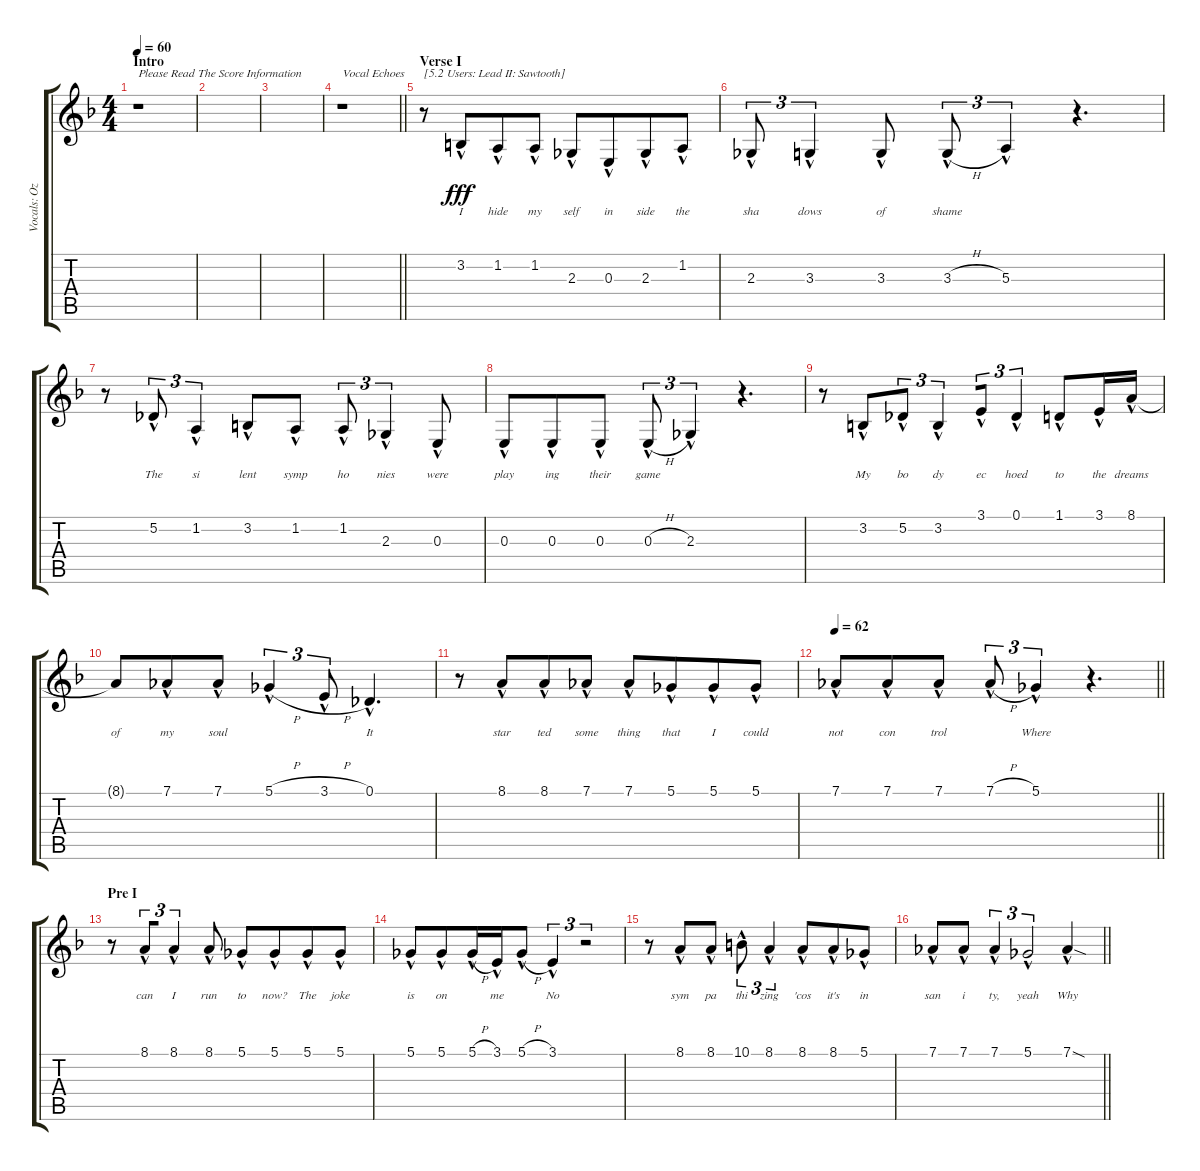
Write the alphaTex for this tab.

\track ("Vocals: Ozzy" "Vocals: Oz") {instrument lead2sawtooth}
\staff {score tabs}
\tuning (Db4 Ab3 E3 B2 Gb2 Db2) {hide}
\ts (4 4)
\section ("" "Intro")
\tempo 60
\clef g2
\ks f
r.1{txt "Please Read The Score Information" dy fff instrument lead2sawtooth} |
|
|
\barLineRight lightlight
r.1{txt "Vocal Echoes"} |
\section ("" "Verse I")
r.8{txt "[5.2 Users: Lead II: Sawtooth]"} 3.2{hac}.8{lyrics (0 "I") lyrics (1 "") lyrics (2 "") lyrics (3 "") lyrics (4 "") beam merge} 1.2{hac}.8{lyrics (0 "hide") lyrics (1 "") lyrics (2 "") lyrics (3 "") lyrics (4 "")} 1.2{hac}.8{lyrics (0 "my") lyrics (1 "") lyrics (2 "") lyrics (3 "") lyrics (4 "") beam split} 2.3{hac}.8{lyrics (0 "self") lyrics (1 "") lyrics (2 "") lyrics (3 "") lyrics (4 "")} 0.3{hac}.8{lyrics (0 "in") lyrics (1 "") lyrics (2 "") lyrics (3 "") lyrics (4 "") beam merge} 2.3{hac}.8{lyrics (0 "side") lyrics (1 "") lyrics (2 "") lyrics (3 "") lyrics (4 "")} 1.2{hac}.8{lyrics (0 "the") lyrics (1 "") lyrics (2 "") lyrics (3 "") lyrics (4 "")} |
2.3{hac}.8{tu (3 2) lyrics (0 "sha") lyrics (1 "") lyrics (2 "") lyrics (3 "") lyrics (4 "")} 3.3{hac}.4{tu (3 2) lyrics (0 "dows") lyrics (1 "") lyrics (2 "") lyrics (3 "") lyrics (4 "")} 3.3{hac}.8{lyrics (0 "of") lyrics (1 "") lyrics (2 "") lyrics (3 "") lyrics (4 "")} 3.3{h hac}.8{tu (3 2) lyrics (0 "shame") lyrics (1 "") lyrics (2 "") lyrics (3 "") lyrics (4 "")} 5.3{hac}.4{tu (3 2) lyrics (0 "") lyrics (1 "") lyrics (2 "") lyrics (3 "") lyrics (4 "")} r.4{d} |
r.8 5.2{hac}.8{tu (3 2) lyrics (0 "The") lyrics (1 "") lyrics (2 "") lyrics (3 "") lyrics (4 "")} 1.2{hac}.4{tu (3 2) lyrics (0 "si") lyrics (1 "") lyrics (2 "") lyrics (3 "") lyrics (4 "")} 3.2{hac}.8{lyrics (0 "lent") lyrics (1 "") lyrics (2 "") lyrics (3 "") lyrics (4 "") beam merge} 1.2{hac}.8{lyrics (0 "symp") lyrics (1 "") lyrics (2 "") lyrics (3 "") lyrics (4 "")} 1.2{hac}.8{tu (3 2) lyrics (0 "ho") lyrics (1 "") lyrics (2 "") lyrics (3 "") lyrics (4 "")} 2.3{hac}.4{tu (3 2) lyrics (0 "nies") lyrics (1 "") lyrics (2 "") lyrics (3 "") lyrics (4 "")} 0.3{hac}.8{lyrics (0 "were") lyrics (1 "") lyrics (2 "") lyrics (3 "") lyrics (4 "")} |
0.3{hac}.8{lyrics (0 "play") lyrics (1 "") lyrics (2 "") lyrics (3 "") lyrics (4 "")} 0.3{hac}.8{lyrics (0 "ing") lyrics (1 "") lyrics (2 "") lyrics (3 "") lyrics (4 "") beam merge} 0.3{hac}.8{lyrics (0 "their") lyrics (1 "") lyrics (2 "") lyrics (3 "") lyrics (4 "")} 0.3{h hac}.8{tu (3 2) lyrics (0 "game") lyrics (1 "") lyrics (2 "") lyrics (3 "") lyrics (4 "")} 2.3{hac}.4{tu (3 2) lyrics (0 "") lyrics (1 "") lyrics (2 "") lyrics (3 "") lyrics (4 "")} r.4{d} |
r.8 3.2{hac}.8{lyrics (0 "My") lyrics (1 "") lyrics (2 "") lyrics (3 "") lyrics (4 "") beam merge} 5.2{hac}.8{tu (3 2) lyrics (0 "bo") lyrics (1 "") lyrics (2 "") lyrics (3 "") lyrics (4 "")} 3.2{hac}.4{tu (3 2) lyrics (0 "dy") lyrics (1 "") lyrics (2 "") lyrics (3 "") lyrics (4 "") beam merge} 3.1{hac}.8{tu (3 2) lyrics (0 "ec") lyrics (1 "") lyrics (2 "") lyrics (3 "") lyrics (4 "")} 0.1{hac}.4{tu (3 2) lyrics (0 "hoed") lyrics (1 "") lyrics (2 "") lyrics (3 "") lyrics (4 "") beam merge} 1.1{hac}.8{lyrics (0 "to") lyrics (1 "") lyrics (2 "") lyrics (3 "") lyrics (4 "")} 3.1{hac}.16{lyrics (0 "the") lyrics (1 "") lyrics (2 "") lyrics (3 "") lyrics (4 "")} 8.1{hac}.16{lyrics (0 "dreams") lyrics (1 "") lyrics (2 "") lyrics (3 "") lyrics (4 "")} |
8.1{t}.8{lyrics (0 "of") lyrics (1 "") lyrics (2 "") lyrics (3 "") lyrics (4 "")} 7.1{hac}.8{lyrics (0 "my") lyrics (1 "") lyrics (2 "") lyrics (3 "") lyrics (4 "") beam merge} 7.1{hac}.8{lyrics (0 "soul") lyrics (1 "") lyrics (2 "") lyrics (3 "") lyrics (4 "")} 5.1{h hac}.4{tu (3 2) lyrics (0 "") lyrics (1 "") lyrics (2 "") lyrics (3 "") lyrics (4 "")} 3.1{h hac}.8{tu (3 2) lyrics (0 "") lyrics (1 "") lyrics (2 "") lyrics (3 "") lyrics (4 "")} 0.1{hac}.4{d lyrics (0 "It") lyrics (1 "") lyrics (2 "") lyrics (3 "") lyrics (4 "")} |
r.8 8.1{hac}.8{lyrics (0 "star") lyrics (1 "") lyrics (2 "") lyrics (3 "") lyrics (4 "") beam merge} 8.1{hac}.8{lyrics (0 "ted") lyrics (1 "") lyrics (2 "") lyrics (3 "") lyrics (4 "")} 7.1{hac}.8{lyrics (0 "some") lyrics (1 "") lyrics (2 "") lyrics (3 "") lyrics (4 "")} 7.1{hac}.8{lyrics (0 "thing") lyrics (1 "") lyrics (2 "") lyrics (3 "") lyrics (4 "")} 5.1{hac}.8{lyrics (0 "that") lyrics (1 "") lyrics (2 "") lyrics (3 "") lyrics (4 "") beam merge} 5.1{hac}.8{lyrics (0 "I") lyrics (1 "") lyrics (2 "") lyrics (3 "") lyrics (4 "")} 5.1{hac}.8{lyrics (0 "could") lyrics (1 "") lyrics (2 "") lyrics (3 "") lyrics (4 "")} |
\tempo 62
\barLineRight lightlight
7.1{hac}.8{lyrics (0 "not") lyrics (1 "") lyrics (2 "") lyrics (3 "") lyrics (4 "")} 7.1{hac}.8{lyrics (0 "con") lyrics (1 "") lyrics (2 "") lyrics (3 "") lyrics (4 "") beam merge} 7.1{hac}.8{lyrics (0 "trol") lyrics (1 "") lyrics (2 "") lyrics (3 "") lyrics (4 "")} 7.1{h hac}.8{tu (3 2) lyrics (0 "") lyrics (1 "") lyrics (2 "") lyrics (3 "") lyrics (4 "")} 5.1{hac}.4{tu (3 2) lyrics (0 "Where") lyrics (1 "") lyrics (2 "") lyrics (3 "") lyrics (4 "")} r.4{d} |
\section ("" "Pre I")
r.8 8.1{hac}.8{tu (3 2) lyrics (0 "can") lyrics (1 "") lyrics (2 "") lyrics (3 "") lyrics (4 "") beam merge} 8.1{hac}.4{tu (3 2) lyrics (0 "I") lyrics (1 "") lyrics (2 "") lyrics (3 "") lyrics (4 "")} 8.1{hac}.8{lyrics (0 "run") lyrics (1 "") lyrics (2 "") lyrics (3 "") lyrics (4 "")} 5.1{hac}.8{lyrics (0 "to") lyrics (1 "") lyrics (2 "") lyrics (3 "") lyrics (4 "")} 5.1{hac}.8{lyrics (0 "now?") lyrics (1 "") lyrics (2 "") lyrics (3 "") lyrics (4 "") beam merge} 5.1{hac}.8{lyrics (0 "The") lyrics (1 "") lyrics (2 "") lyrics (3 "") lyrics (4 "")} 5.1{hac}.8{lyrics (0 "joke") lyrics (1 "") lyrics (2 "") lyrics (3 "") lyrics (4 "")} |
5.1{hac}.8{lyrics (0 "is") lyrics (1 "") lyrics (2 "") lyrics (3 "") lyrics (4 "")} 5.1{hac}.8{lyrics (0 "on") lyrics (1 "") lyrics (2 "") lyrics (3 "") lyrics (4 "") beam merge} 5.1{h hac}.16{lyrics (0 "") lyrics (1 "") lyrics (2 "") lyrics (3 "") lyrics (4 "")} 3.1{hac}.16{lyrics (0 "me") lyrics (1 "") lyrics (2 "") lyrics (3 "") lyrics (4 "")} 5.1{h hac}.8{lyrics (0 "") lyrics (1 "") lyrics (2 "") lyrics (3 "") lyrics (4 "")} 3.1{hac}.4{tu (3 2) lyrics (0 "No") lyrics (1 "") lyrics (2 "") lyrics (3 "") lyrics (4 "")} r.2{tu (3 2)} |
r.8 8.1{hac}.8{lyrics (0 "sym") lyrics (1 "") lyrics (2 "") lyrics (3 "") lyrics (4 "") beam merge} 8.1{hac}.8{lyrics (0 "pa") lyrics (1 "") lyrics (2 "") lyrics (3 "") lyrics (4 "")} 10.1{hac}.8{tu (3 2) lyrics (0 "thi") lyrics (1 "") lyrics (2 "") lyrics (3 "") lyrics (4 "")} 8.1{hac}.4{tu (3 2) lyrics (0 "zing") lyrics (1 "") lyrics (2 "") lyrics (3 "") lyrics (4 "")} 8.1{hac}.8{lyrics (0 "'cos") lyrics (1 "") lyrics (2 "") lyrics (3 "") lyrics (4 "") beam merge} 8.1{hac}.8{lyrics (0 "it's") lyrics (1 "") lyrics (2 "") lyrics (3 "") lyrics (4 "")} 5.1{hac}.8{lyrics (0 "in") lyrics (1 "") lyrics (2 "") lyrics (3 "") lyrics (4 "")} |
\barLineRight lightlight
7.1{hac}.8{lyrics (0 "san") lyrics (1 "") lyrics (2 "") lyrics (3 "") lyrics (4 "")} 7.1{hac}.8{lyrics (0 "i") lyrics (1 "") lyrics (2 "") lyrics (3 "") lyrics (4 "")} 7.1{hac}.4{tu (3 2) lyrics (0 "ty,") lyrics (1 "") lyrics (2 "") lyrics (3 "") lyrics (4 "")} 5.1{hac}.2{tu (3 2) lyrics (0 "yeah") lyrics (1 "") lyrics (2 "") lyrics (3 "") lyrics (4 "")} 7.1{sod hac}.4{lyrics (0 "Why") lyrics (1 "") lyrics (2 "") lyrics (3 "") lyrics (4 "")}
